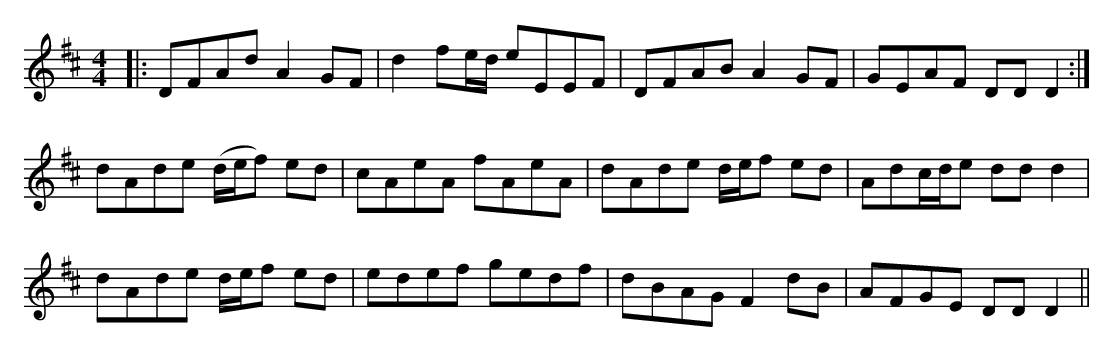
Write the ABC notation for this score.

X:1
M:4/4
K:D
|:DFAd A2GF|d2 fe/d/ eEEF|DFAB A2 GF|GEAF DD D2:|
dAde (d/e/f) ed|cAeA fAeA|dAde d/e/f ed|Adc/d/e dd d2|
dAde d/e/f ed|edef gedf|dBAG F2 dB|AFGE DD D2||
